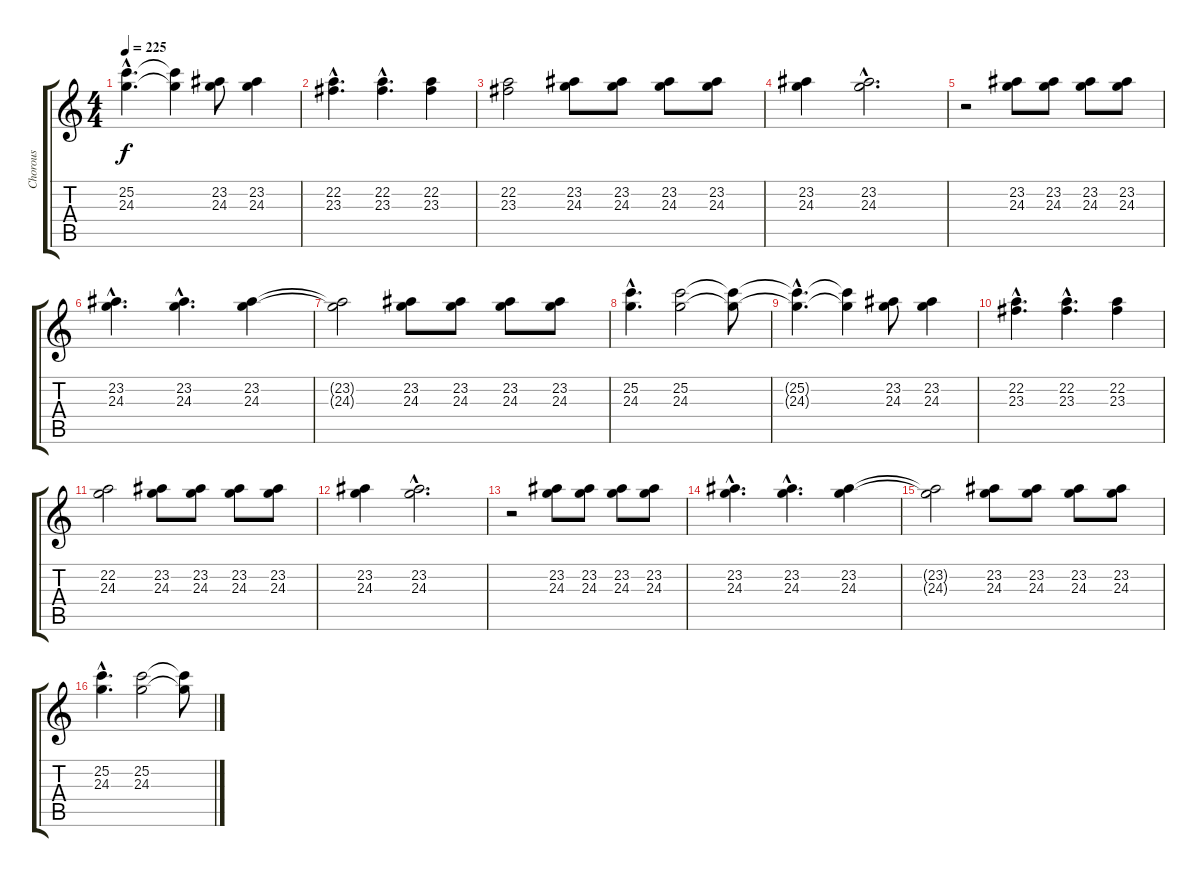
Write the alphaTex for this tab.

\track ("Chorous" "Chorous") {instrument lead6voice}
\staff {score tabs}
\tuning (E4 B3 G3 D3 A2 E2) {hide}
\ts (4 4)
\tempo 225
\clef g2
\ks c
(25.2{hac t} 24.3{hac t}).4{d dy f} (25.2{t} 24.3{t}).4 (23.2 24.3).8 (23.2 24.3).4 |
(22.2{hac} 23.3{hac}).4{d} (22.2{hac} 23.3{hac}).4{d} (22.2 23.3).4 |
(22.2 23.3).2 (23.2 24.3).8 (23.2 24.3).8 (23.2 24.3).8 (23.2 24.3).8 |
(23.2 24.3).4 (23.2{hac} 24.3{hac}).2{d} |
r.2 (23.2 24.3).8 (23.2 24.3).8 (23.2 24.3).8 (23.2 24.3).8 |
(23.2{hac} 24.3{hac}).4{d} (23.2{hac} 24.3{hac}).4{d} (23.2 24.3).4 |
(23.2{t} 24.3{t}).2 (23.2 24.3).8 (23.2 24.3).8 (23.2 24.3).8 (23.2 24.3).8 |
(25.2{hac} 24.3{hac}).4{d} (25.2 24.3).2 (25.2{t} 24.3{t}).8 |
(25.2{hac t} 24.3{hac t}).4{d} (25.2{t} 24.3{t}).4 (23.2 24.3).8 (23.2 24.3).4 |
(22.2{hac} 23.3{hac}).4{d} (22.2{hac} 23.3{hac}).4{d} (22.2 23.3).4 |
(22.2 24.3).2 (23.2 24.3).8 (23.2 24.3).8 (23.2 24.3).8 (23.2 24.3).8 |
(23.2 24.3).4 (23.2{hac} 24.3{hac}).2{d} |
r.2 (23.2 24.3).8 (23.2 24.3).8 (23.2 24.3).8 (23.2 24.3).8 |
(23.2{hac} 24.3{hac}).4{d} (23.2{hac} 24.3{hac}).4{d} (23.2 24.3).4 |
(23.2{t} 24.3{t}).2 (23.2 24.3).8 (23.2 24.3).8 (23.2 24.3).8 (23.2 24.3).8 |
(25.2{hac} 24.3{hac}).4{d} (25.2 24.3).2 (25.2{t} 24.3{t}).8
